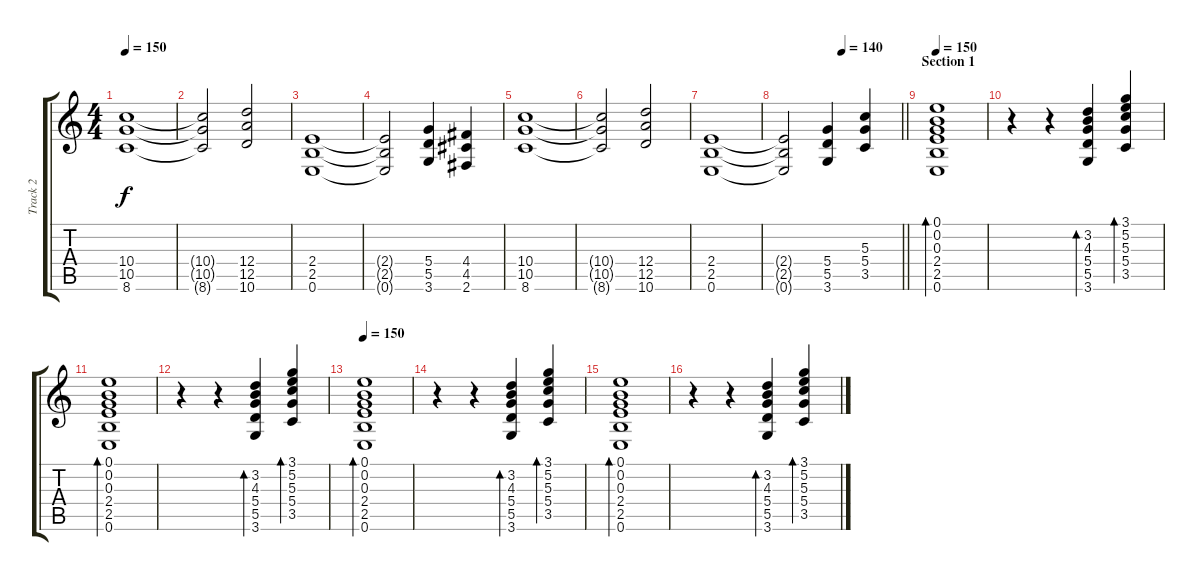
\track ("Track 2" "Track 2") {instrument electricguitarclean}
\staff {score tabs}
\tuning (E4 B3 G3 D3 A2 E2) {hide}
\ts (4 4)
\tempo 150
\clef g2
\ks c
(10.4 10.5 8.6).1{dy f instrument distortionguitar} |
(10.4{t} 10.5{t} 8.6{t}).2 (12.4 12.5 10.6).2 |
(2.4 2.5 0.6).1 |
(2.4{t} 2.5{t} 0.6{t}).2 (5.4 5.5 3.6).4 (4.4 4.5 2.6).4 |
(10.4 10.5 8.6).1{instrument distortionguitar} |
(10.4{t} 10.5{t} 8.6{t}).2 (12.4 12.5 10.6).2 |
(2.4 2.5 0.6).1 |
\tempo (140 0.5)
\barLineRight lightlight
(2.4{t} 2.5{t} 0.6{t}).2 (5.4 5.5 3.6).4 (5.3 5.4 3.5).4 |
\section ("" "Section 1")
\tempo 150
(0.1 0.2 0.3 2.4 2.5 0.6).1{bd 240 instrument electricguitarclean} |
r.4 r.4 (3.2 4.3 5.4 5.5 3.6).4{bd 30} (3.1 5.2 5.3 5.4 3.5).4{bd 30} |
(0.1 0.2 0.3 2.4 2.5 0.6).1{bd 240} |
r.4 r.4 (3.2 4.3 5.4 5.5 3.6).4{bd 30} (3.1 5.2 5.3 5.4 3.5).4{bd 30} |
\tempo 150
(0.1 0.2 0.3 2.4 2.5 0.6).1{bd 240 instrument electricguitarclean} |
r.4 r.4 (3.2 4.3 5.4 5.5 3.6).4{bd 30} (3.1 5.2 5.3 5.4 3.5).4{bd 30} |
(0.1 0.2 0.3 2.4 2.5 0.6).1{bd 240} |
r.4 r.4 (3.2 4.3 5.4 5.5 3.6).4{bd 30} (3.1 5.2 5.3 5.4 3.5).4{bd 30}
